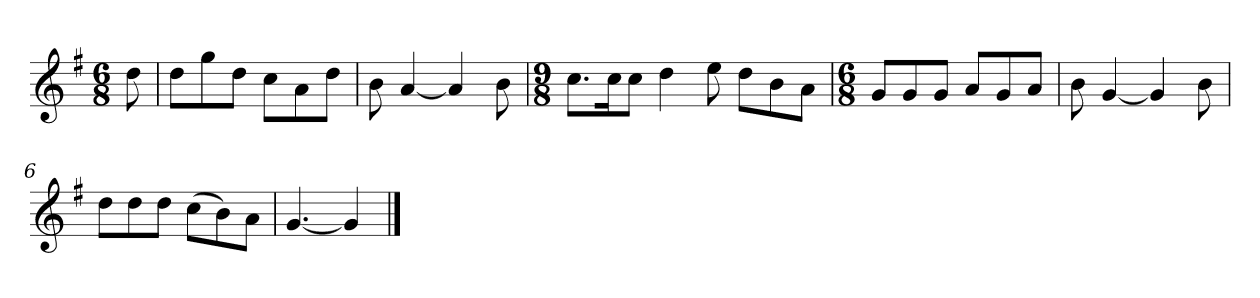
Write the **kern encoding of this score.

**kern
*part1
*staff1
*k[f#]
*M6/8
*MM113
=
8dd
=1
8ddL
8gg
8ddJ
8ccL
8a
8ddJ
=2
8b
[4a
4a]
8b
=3
*M9/8
8.ccL
16ccK
8ccJ
4dd
8ee
8ddL
8b
8aJ
=4
*M6/8
8gL
8g
8gJ
8aL
8g
8aJ
=5
8b
[4g
4g]
8b
=6
8ddL
8dd
8ddJ
(8ccL
8b)
8aJ
=7
[4.g
4g]
==
*-
